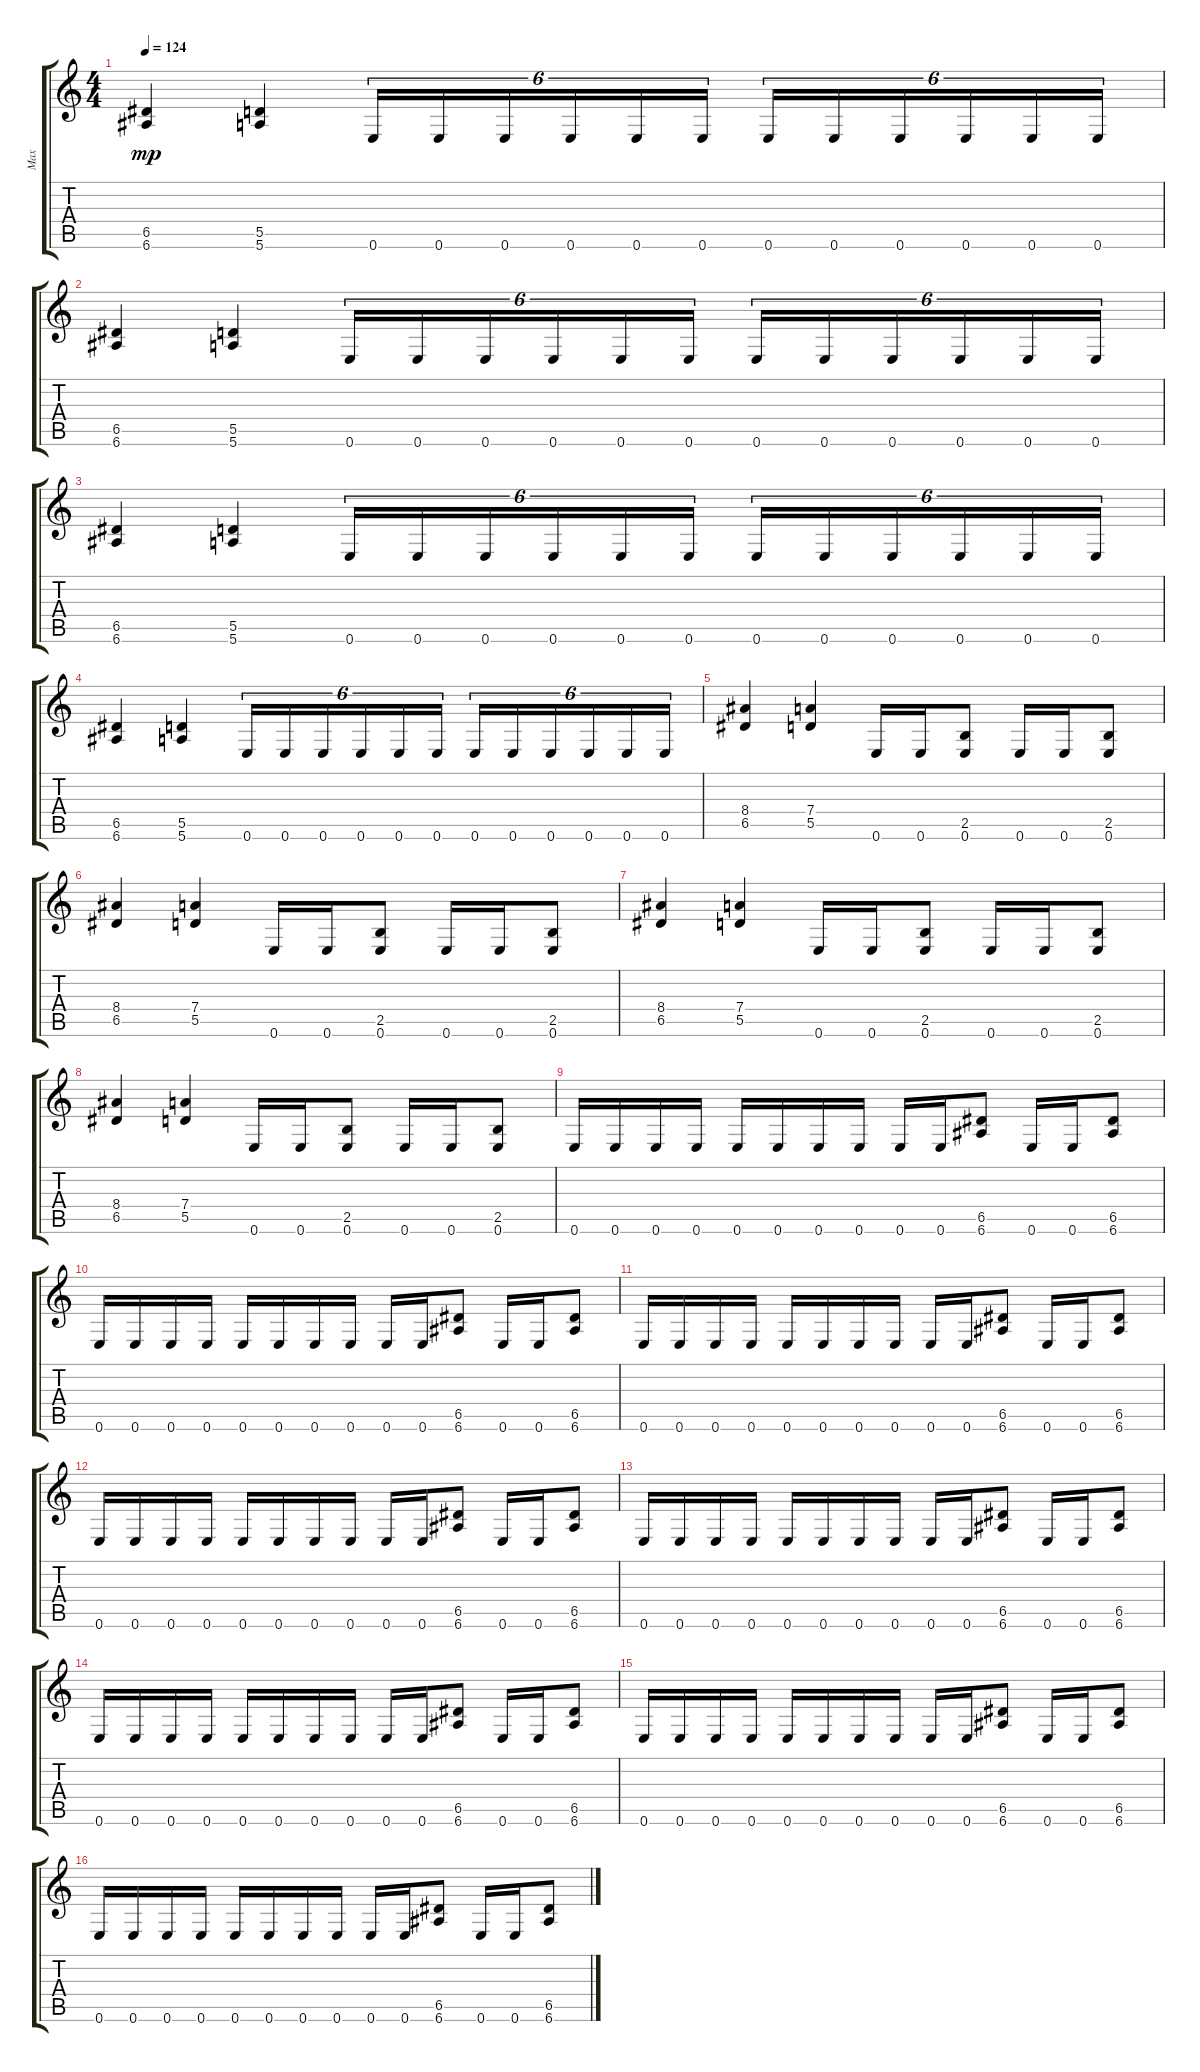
\track ("Max" "Max") {instrument distortionguitar}
\staff {score tabs}
\tuning (E4 B3 G3 D3 A2 E2) {hide}
\ts (4 4)
\tempo 124
\clef g2
\ks c
(6.5 6.6).4{dy mp} (5.5 5.6).4 0.6.16{tu (6 4)} 0.6.16{tu (6 4)} 0.6.16{tu (6 4)} 0.6.16{tu (6 4)} 0.6.16{tu (6 4)} 0.6.16{tu (6 4)} 0.6.16{tu (6 4)} 0.6.16{tu (6 4)} 0.6.16{tu (6 4)} 0.6.16{tu (6 4)} 0.6.16{tu (6 4)} 0.6.16{tu (6 4)} |
(6.5 6.6).4 (5.5 5.6).4 0.6.16{tu (6 4)} 0.6.16{tu (6 4)} 0.6.16{tu (6 4)} 0.6.16{tu (6 4)} 0.6.16{tu (6 4)} 0.6.16{tu (6 4)} 0.6.16{tu (6 4)} 0.6.16{tu (6 4)} 0.6.16{tu (6 4)} 0.6.16{tu (6 4)} 0.6.16{tu (6 4)} 0.6.16{tu (6 4)} |
(6.5 6.6).4 (5.5 5.6).4 0.6.16{tu (6 4)} 0.6.16{tu (6 4)} 0.6.16{tu (6 4)} 0.6.16{tu (6 4)} 0.6.16{tu (6 4)} 0.6.16{tu (6 4)} 0.6.16{tu (6 4)} 0.6.16{tu (6 4)} 0.6.16{tu (6 4)} 0.6.16{tu (6 4)} 0.6.16{tu (6 4)} 0.6.16{tu (6 4)} |
(6.5 6.6).4 (5.5 5.6).4 0.6.16{tu (6 4)} 0.6.16{tu (6 4)} 0.6.16{tu (6 4)} 0.6.16{tu (6 4)} 0.6.16{tu (6 4)} 0.6.16{tu (6 4)} 0.6.16{tu (6 4)} 0.6.16{tu (6 4)} 0.6.16{tu (6 4)} 0.6.16{tu (6 4)} 0.6.16{tu (6 4)} 0.6.16{tu (6 4)} |
(8.4 6.5).4 (7.4 5.5).4 0.6.16 0.6.16 (2.5 0.6).8 0.6.16 0.6.16 (2.5 0.6).8 |
(8.4 6.5).4 (7.4 5.5).4 0.6.16 0.6.16 (2.5 0.6).8 0.6.16 0.6.16 (2.5 0.6).8 |
(8.4 6.5).4 (7.4 5.5).4 0.6.16 0.6.16 (2.5 0.6).8 0.6.16 0.6.16 (2.5 0.6).8 |
(8.4 6.5).4 (7.4 5.5).4 0.6.16 0.6.16 (2.5 0.6).8 0.6.16 0.6.16 (2.5 0.6).8 |
0.6.16 0.6.16 0.6.16 0.6.16 0.6.16 0.6.16 0.6.16 0.6.16 0.6.16 0.6.16 (6.5 6.6).8 0.6.16 0.6.16 (6.5 6.6).8 |
0.6.16 0.6.16 0.6.16 0.6.16 0.6.16 0.6.16 0.6.16 0.6.16 0.6.16 0.6.16 (6.5 6.6).8 0.6.16 0.6.16 (6.5 6.6).8 |
0.6.16 0.6.16 0.6.16 0.6.16 0.6.16 0.6.16 0.6.16 0.6.16 0.6.16 0.6.16 (6.5 6.6).8 0.6.16 0.6.16 (6.5 6.6).8 |
0.6.16 0.6.16 0.6.16 0.6.16 0.6.16 0.6.16 0.6.16 0.6.16 0.6.16 0.6.16 (6.5 6.6).8 0.6.16 0.6.16 (6.5 6.6).8 |
0.6.16 0.6.16 0.6.16 0.6.16 0.6.16 0.6.16 0.6.16 0.6.16 0.6.16 0.6.16 (6.5 6.6).8 0.6.16 0.6.16 (6.5 6.6).8 |
0.6.16 0.6.16 0.6.16 0.6.16 0.6.16 0.6.16 0.6.16 0.6.16 0.6.16 0.6.16 (6.5 6.6).8 0.6.16 0.6.16 (6.5 6.6).8 |
0.6.16 0.6.16 0.6.16 0.6.16 0.6.16 0.6.16 0.6.16 0.6.16 0.6.16 0.6.16 (6.5 6.6).8 0.6.16 0.6.16 (6.5 6.6).8 |
0.6.16 0.6.16 0.6.16 0.6.16 0.6.16 0.6.16 0.6.16 0.6.16 0.6.16 0.6.16 (6.5 6.6).8 0.6.16 0.6.16 (6.5 6.6).8
